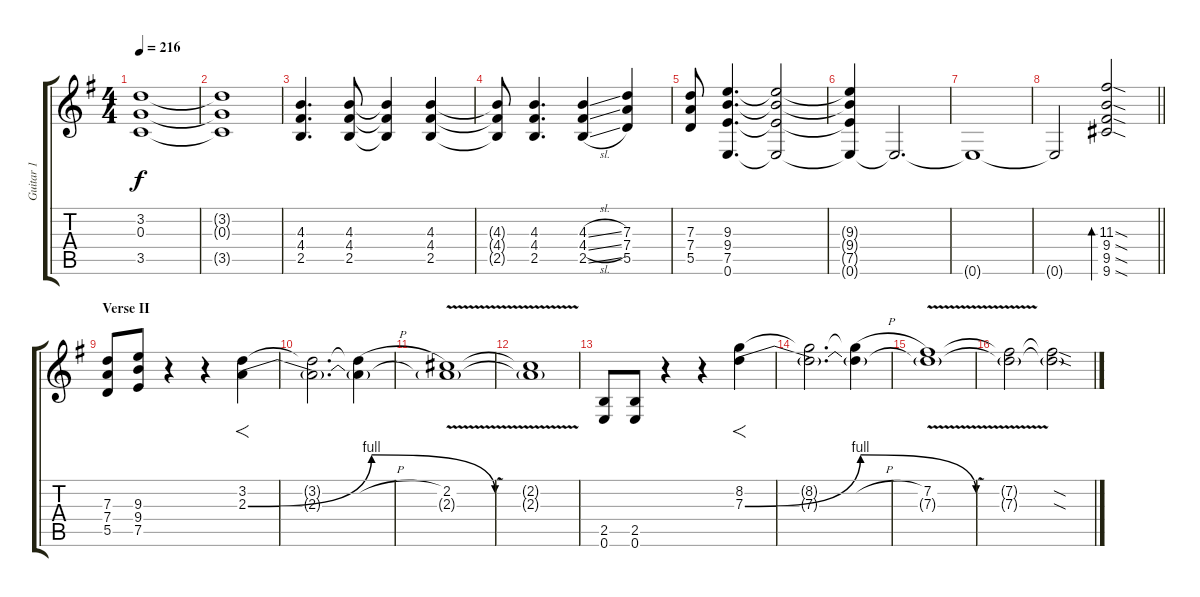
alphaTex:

\track ("Guitar 1" "Guitar 1") {instrument distortionguitar}
\staff {score tabs}
\tuning (E4 B3 G3 D3 A2 E2) {hide}
\ts (4 4)
\tempo 216
\clef g2
\ks g
(3.2{t} 0.3{t} 3.5{t}).1{dy f} |
(3.2{t} 0.3{t} 3.5{t}).1 |
(4.3 4.4 2.5).4{d} (4.3 4.4 2.5).8 (4.3{t} 4.4{t} 2.5{t}).4 (4.3 4.4 2.5).4 |
(4.3{t} 4.4{t} 2.5{t}).8 (4.3 4.4 2.5).4{d} (4.3{sl} 4.4{sl} 2.5{sl}).4 (7.3 7.4 5.5).4 |
(7.3 7.4 5.5).8 (9.3 9.4 7.5 0.6).4{d} (9.3{t} 9.4{t} 7.5{t} 0.6{t}).2 |
(9.3{t} 9.4{t} 7.5{t} 0.6{t}).4 0.6{t}.2{d} |
0.6{t}.1 |
\barLineRight lightlight
0.6{t}.2 (11.3{sod} 9.4{sod} 9.5{sod} 9.6{sod}).2{bd 240} |
\section ("" "Verse II")
(7.3 7.4 5.5).8 (9.3 9.4 7.5).8 r.4 r.4 (3.2 2.3{be (bendrelease 0 0 10 4 49 4 60 0)}).4{f} |
(3.2{t} 2.3{t}).2{d} (3.2{h t} 2.3{t}).4 |
(2.2{v} 2.3{v t}).1 |
(2.2{t} 2.3{t}).1 |
(2.5 0.6).8 (2.5 0.6).8 r.4 r.4 (8.2 7.3{be (bendrelease 0 0 10 4 49 4 60 0)}).4{f} |
(8.2{t} 7.3{t}).2{d} (8.2{h t} 7.3{t}).4 |
(7.2{v} 7.3{v t}).1 |
(7.2{t} 7.3{t}).2 (7.2{sod t} 7.3{sod t}).2
